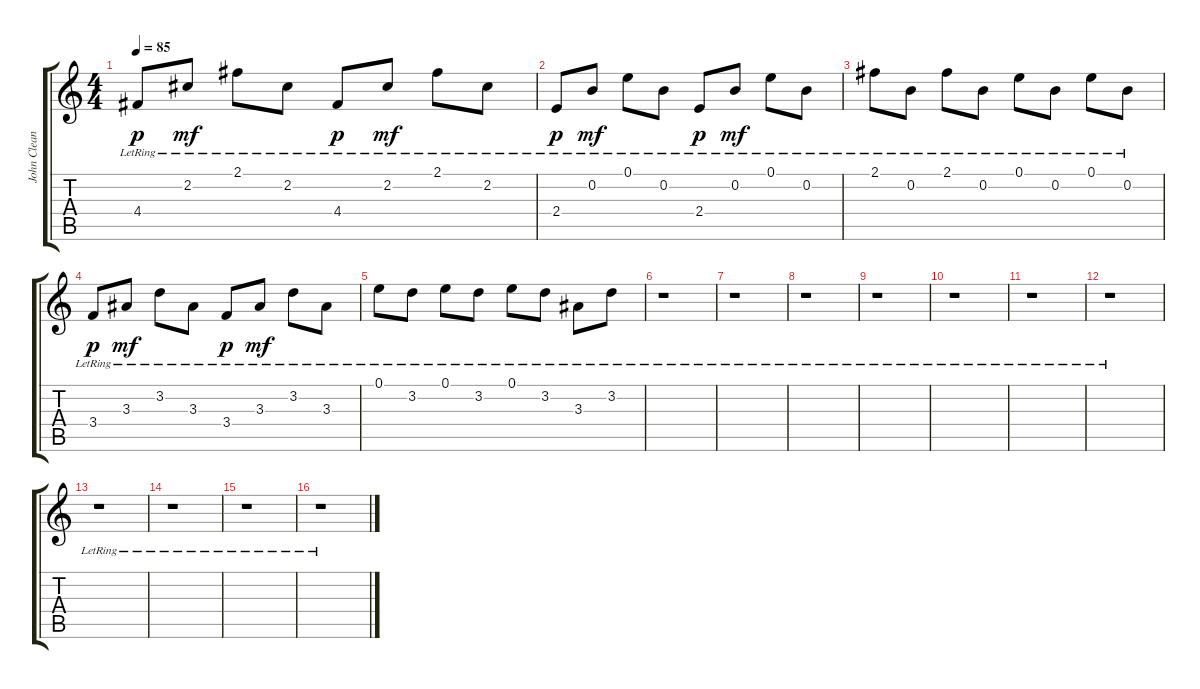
\track ("John Clean" "John Clean") {instrument electricguitarclean}
\staff {score tabs}
\tuning (E4 B3 G3 D3 A2 E2) {hide}
\ts (4 4)
\tempo 85
\clef g2
\ks c
4.4{lr}.8{dy p} 2.2{lr}.8{dy mf} 2.1{lr}.8 2.2{lr}.8 4.4{lr}.8{dy p} 2.2{lr}.8{dy mf} 2.1{lr}.8 2.2{lr}.8 |
2.4{lr}.8{dy p} 0.2{lr}.8{dy mf} 0.1{lr}.8 0.2{lr}.8 2.4{lr}.8{dy p} 0.2{lr}.8{dy mf} 0.1{lr}.8 0.2{lr}.8 |
2.1{lr}.8 0.2{lr}.8 2.1{lr}.8 0.2{lr}.8 0.1{lr}.8 0.2{lr}.8 0.1{lr}.8 0.2{lr}.8 |
3.4{lr}.8{dy p} 3.3{lr}.8{dy mf} 3.2{lr}.8 3.3{lr}.8 3.4{lr}.8{dy p} 3.3{lr}.8{dy mf} 3.2{lr}.8 3.3{lr}.8 |
0.1{lr}.8 3.2{lr}.8 0.1{lr}.8 3.2{lr}.8 0.1{lr}.8 3.2{lr}.8 3.3{lr}.8 3.2{lr}.8 |
r.1 |
r.1 |
r.1 |
r.1 |
r.1 |
r.1 |
r.1 |
r.1 |
r.1 |
r.1 |
r.1
